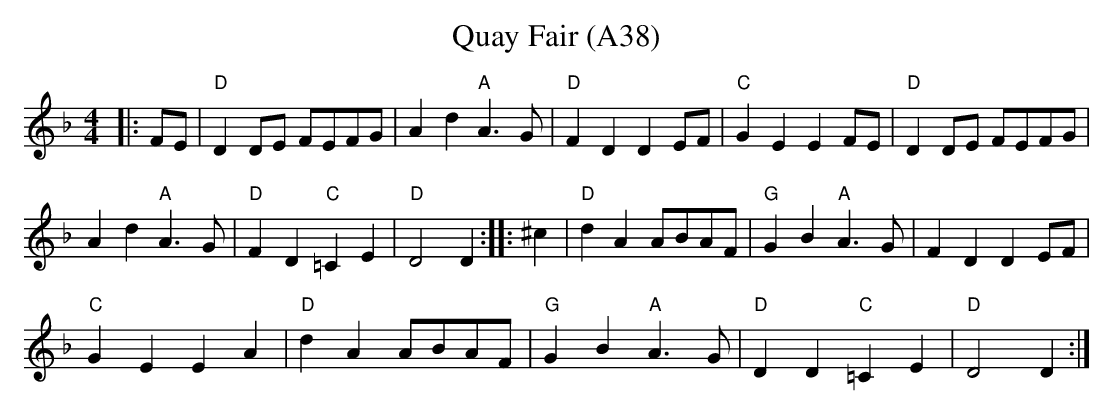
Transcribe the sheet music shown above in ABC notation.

X:1
T: Quay Fair (A38)
M: 4/4
L: 1/8
K: Dm
|: FE|"D" D2 DE FEFG|A2 d2 "A" A3 G|"D"F2 D2 D2 EF|\
"C"G2 E2 E2 FE|"D"D2 DE FEFG|
A2 d2 "A"A3 G| "D"F2 D2 "C"=C2 E2|"D" D4 D2:: ^c2|"D"d2 A2 ABAF|\
"G"G2 B2 "A"A3 G|F2 D2 D2 EF|
"C"G2 E2 E2 A2| "D"d2 A2 ABAF|"G" G2 B2 "A"A3G|"D"D2 D2 "C"=C2 E2|"D"D4 D2:|
